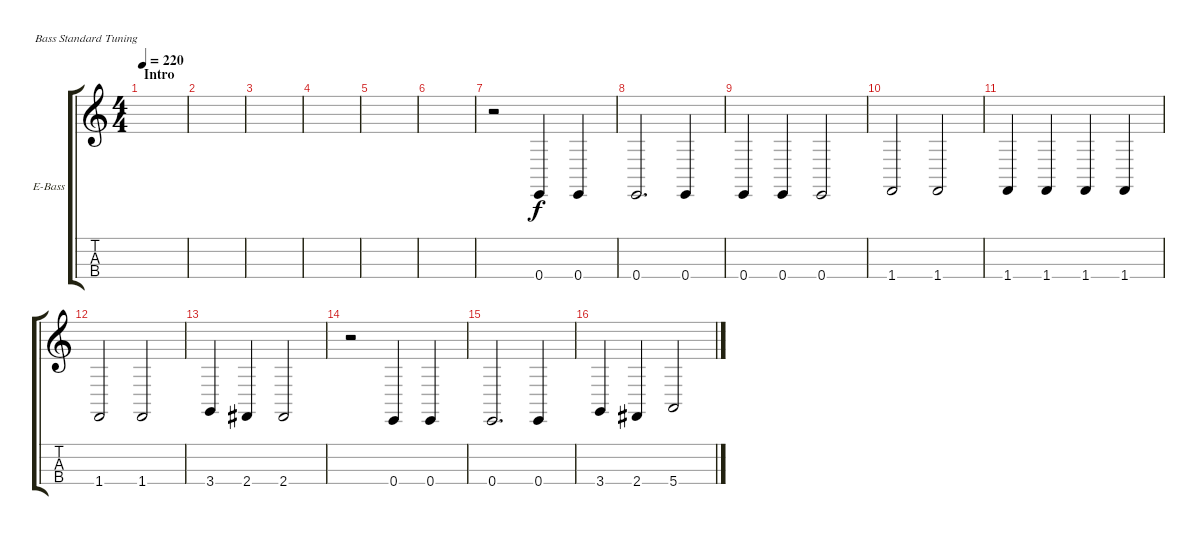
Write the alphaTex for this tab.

\defaultSystemsLayout 4
\bracketExtendMode groupsimilarinstruments
\firstSystemTrackNameOrientation horizontal
\otherSystemsTrackNameOrientation horizontal
\track ("Electric Bass" "E-Bass") {instrument electricbassfinger}
\staff {score tabs}
\tuning (G2 D2 A1 E1)
\ts (4 4)
\section ("" "Intro")
\tempo 220
\clef g2
\ks c
|
|
|
|
|
|
r.2 0.4.4 0.4.4 |
0.4.2{d} 0.4.4 |
0.4.4 0.4.4 0.4.2 |
1.4.2 1.4.2 |
1.4.4 1.4.4 1.4.4 1.4.4 |
1.4.2 1.4.2 |
3.4.4 2.4.4 2.4.2 |
r.2 0.4.4 0.4.4 |
0.4.2{d} 0.4.4 |
3.4.4 2.4.4 5.4.2
